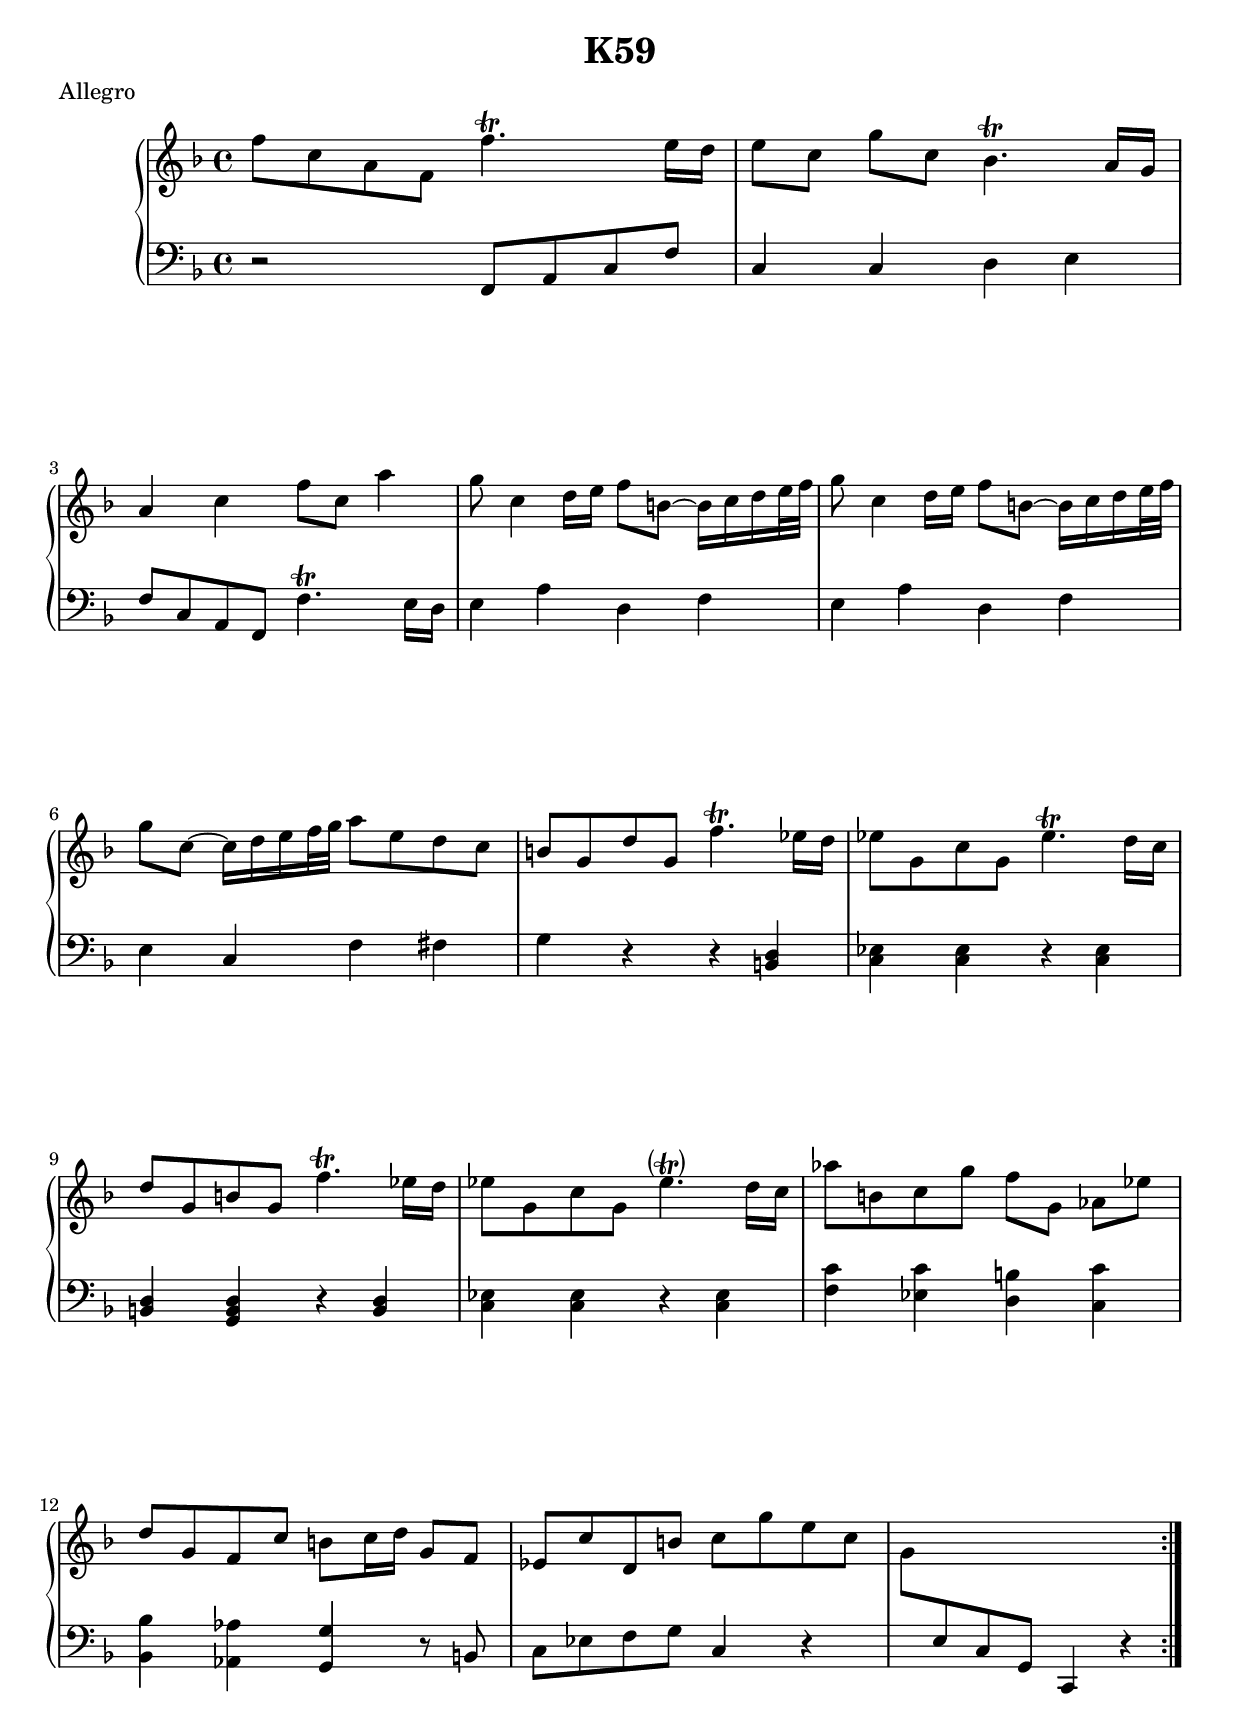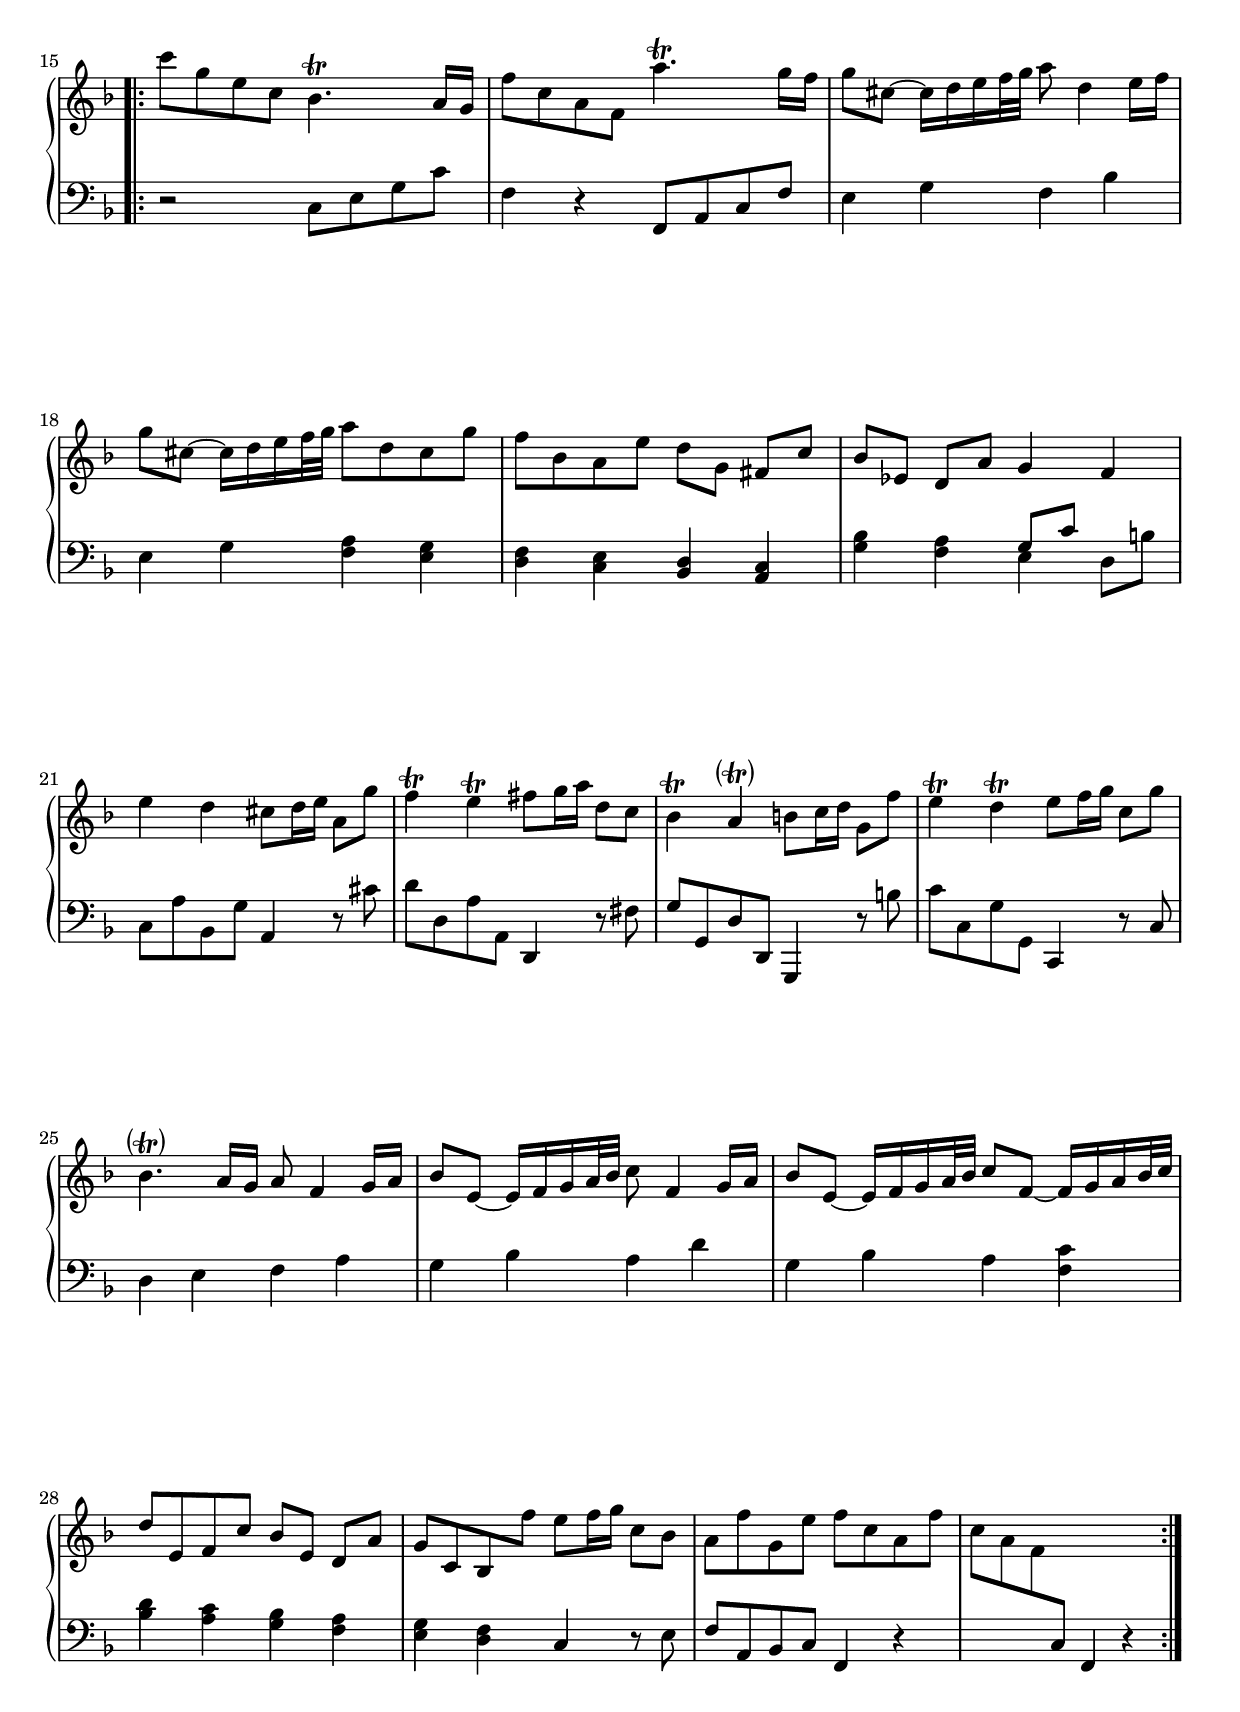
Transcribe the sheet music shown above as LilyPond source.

\version "2.18.2"
\version "2.18.2"

su = \stemUp
sd = \stemDown
sn = \stemNeutral
tu = \tieUp
td = \tieDown
tn = \tieNeutral
cstr = \change Staff = "right"
cstl = \change Staff = "left"

global = {
  \key f \major
  \time 4/4
  \override ParenthesesItem #'font-size = #+2
}

right = \relative c'' {
  \global
 
  \repeat volta 2 {
    f8 c a f f'4.-\trill e16 d
    e8[ c] g'[ c,] bes4.-\trill a16 g
    
    a4 c f8 c a'4
    \repeat unfold 2 {
      g8 c,4 d16 e f8 b, ~ b16 c d e32 f}
    
    g8 c, ~ c16 d e f32 g a8 e d c
    b g d' g, f'4.-\trill ees16 d
    ees8 g, c g ees'4.-\trill d16 c
    
    d8 g, b g f'4.-\trill ees16 d
    ees8 g, c g ees'4.-\parenthesize-\trill d16 c
    aes'8 b, c g' f[ g,] aes[ ees']
    
    d g, f c' b c16 d g,8 f
    ees c' d, b' c g' e c
    g \cstl e, c g c,4 r \cstr
  }
  
  \repeat volta 2 {
    c''''8 g e c bes4.-\trill a16 g
    f'8 c a f a'4.-\trill g16 f
    g8 cis, ~ cis16 d e f32 g a8 d,4 e16 f
    
    g8 cis, ~ cis16 d e f32 g a8 d, cis g'
    f bes, a e' d[ g,] fis[ c']
    bes[ ees,] d[ a'] g4 f
    
    e' d cis8 d16 e a,8 g'
    f4-\trill e-\trill fis8 g16 a d,8 c
    bes4-\trill a-\parenthesize-\trill b8 c16 d g,8 f'
    e4-\trill d-\trill e8 f16 g c,8 g'
    
    bes,4.-\parenthesize-\trill a16 g a8 f4 g16 a
    bes8 e, ~ e16 f g a32 bes c8 f,4 g16 a
    bes8 e, ~ e16 f g a32 bes c8 f, ~ f16 g a bes32 c
    
    d8 e, f c' bes[ e,] d[ a']
    g c, bes \once \sd f'' e f16 g c,8 bes
    a f' g, e' f c a f'
    c a f \cstl c, f,4 r
  }
}
 
left = \relative c, {
  \global
  
  \repeat volta 2 {
    r2 f8 a c f
    c4 c d e
    
    f8 c a f f'4.-\trill e16 d
    e4 a d, f
    e a d, f
    
    e c f fis
    g r r <b, d>
    <c ees> <c ees > r <c ees>
    
    <b d> <g b d> r <b d>
    <c ees> <c ees> r <c ees>
    <f c'> <ees c'> <d b'> <c c'>
    
    <bes bes'> <aes aes'> <g g'> r8 b
    c ees f g c,4 r
    s1
  }
  
  \repeat volta 2 {
    r2 c8 e g c
    f,4 r f,8 a c f
    e4 g f bes
    
    e, g <f a> <e g>
    <d f> <c e> <bes d> <a c>
    <g' bes> <f a> <<{ g8[ c] } \\ { e,4 }>> d8 b'
    
    c, a' bes, g' a,4 r8 cis'
    d d, a' a, d,4 r8 fis'
    g g, d' d, g,4 r8 b''
    c c, g' g, c,4 r8 c'
    
    d4 e f a
    g bes a d
    g, bes a <f c'>
    
    <bes d> <a c> <g bes> <f a>
    <e g> <d f> c4 r8 e
    f a, bes c f,4 r
    s1
  }
}


breaks = {
  \repeat volta 2 {
    s1*2 \break s1*3 \break s1*3 \break s1*3 \break s1*3 \pageBreak
  }
  \repeat volta 2 {
    s1*3 \break s1*3 \break s1*4 \break s1*3 \break s1*4 \pageBreak
  }
}

#(set-global-staff-size 20)

\header {
  title = "K59"
  meter = "Allegro"
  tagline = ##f
}

\paper {
  #(set-paper-size "a4")
  print-page-number = ##f
  between-system-padding = #0.1
  between-system-space = #0.1
  ragged-last-bottom = ##f
  ragged-bottom = ##f
}

\score {
  \new PianoStaff <<
    \new Staff = "right" {
      << 
        \breaks
        \right
      >>
    }
    \new Staff = "left" { 
      <<
      \clef bass \left 
      {s1*14 \pageBreak}
      >>
    }
  >>
  \layout { }
}
